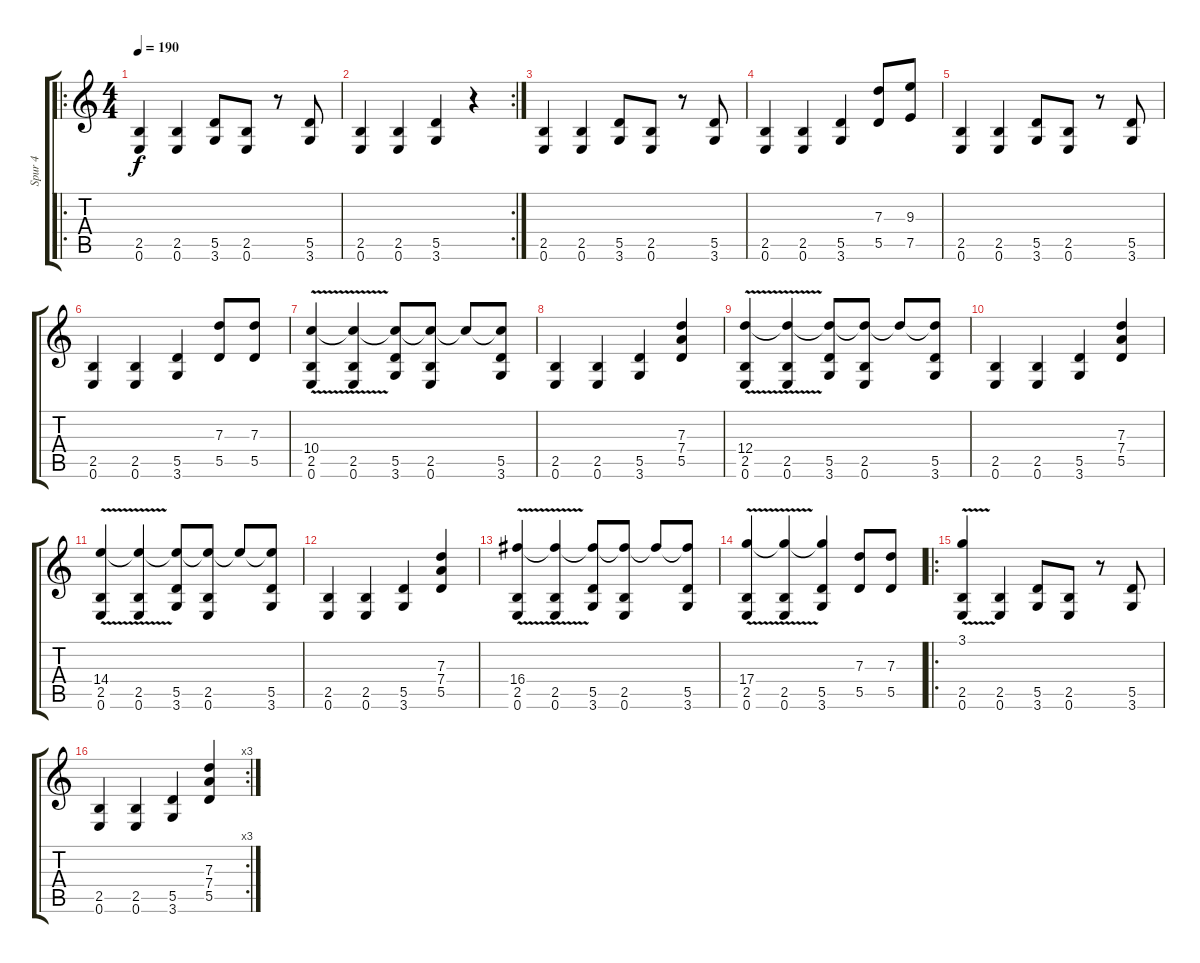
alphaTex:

\track ("Spur 4" "Spur 4") {instrument distortionguitar}
\staff {score tabs}
\tuning (E4 B3 G3 D3 A2 E2) {hide}
\ro
\ts (4 4)
\tempo 190
\clef g2
\ks c
(2.5 0.6).4{dy f} (2.5 0.6).4 (5.5 3.6).8 (2.5 0.6).8 r.8 (5.5 3.6).8 |
\rc 2
(2.5 0.6).4 (2.5 0.6).4 (5.5 3.6).4 r.4 |
(2.5 0.6).4 (2.5 0.6).4 (5.5 3.6).8 (2.5 0.6).8 r.8 (5.5 3.6).8 |
(2.5 0.6).4 (2.5 0.6).4 (5.5 3.6).4 (7.3 5.5).8 (9.3 7.5).8 |
(2.5 0.6).4 (2.5 0.6).4 (5.5 3.6).8 (2.5 0.6).8 r.8 (5.5 3.6).8 |
(2.5 0.6).4 (2.5 0.6).4 (5.5 3.6).4 (7.3 5.5).8 (7.3 5.5).8 |
(10.4{v} 2.5 0.6).4 (10.4{t} 2.5 0.6).4 (10.4{t} 5.5 3.6).8 (10.4{t} 2.5 0.6).8 10.4{t}.8 (10.4{t} 5.5 3.6).8 |
(2.5 0.6).4 (2.5 0.6).4 (5.5 3.6).4 (7.3 7.4 5.5).4 |
(12.4{v} 2.5 0.6).4 (12.4{t} 2.5 0.6).4 (12.4{t} 5.5 3.6).8 (12.4{t} 2.5 0.6).8 12.4{t}.8 (12.4{t} 5.5 3.6).8 |
(2.5 0.6).4 (2.5 0.6).4 (5.5 3.6).4 (7.3 7.4 5.5).4 |
(14.4{v} 2.5 0.6).4 (14.4{t} 2.5 0.6).4 (14.4{t} 5.5 3.6).8 (14.4{t} 2.5 0.6).8 14.4{t}.8 (14.4{t} 5.5 3.6).8 |
(2.5 0.6).4 (2.5 0.6).4 (5.5 3.6).4 (7.3 7.4 5.5).4 |
(16.4{v} 2.5 0.6).4 (16.4{t} 2.5 0.6).4 (16.4{t} 5.5 3.6).8 (16.4{t} 2.5 0.6).8 16.4{t}.8 (16.4{t} 5.5 3.6).8 |
(17.4{v} 2.5 0.6).4 (17.4{t} 2.5 0.6).4 (17.4{t} 5.5 3.6).4 (7.3 5.5).8 (7.3 5.5).8 |
\ro
(3.1{v} 2.5 0.6).4 (2.5 0.6).4 (5.5 3.6).8 (2.5 0.6).8 r.8 (5.5 3.6).8 |
\rc 3
(2.5 0.6).4 (2.5 0.6).4 (5.5 3.6).4 (7.3 7.4 5.5).4
